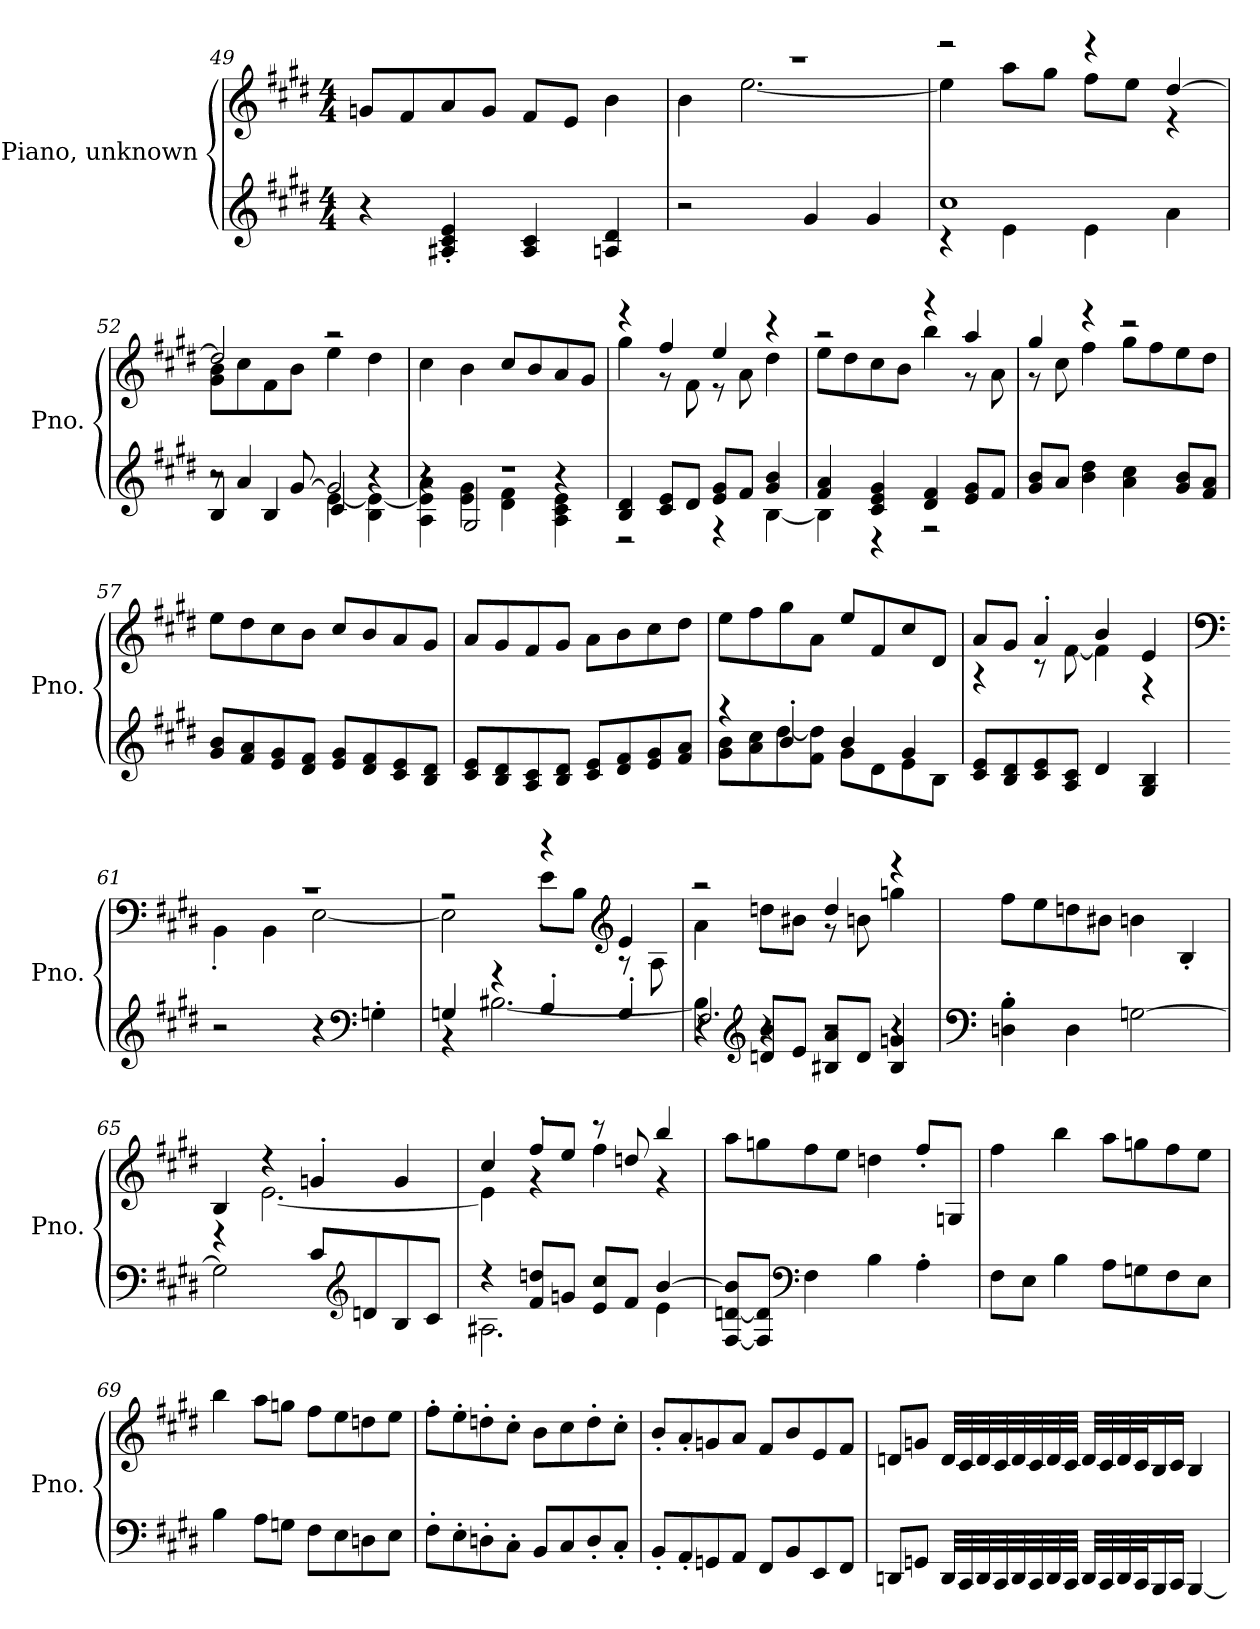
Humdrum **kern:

**kern	**kern
*part1	*part1
*staff2	*staff1
*I"Piano, unknown	*
*I'Pno.	*
*clefG2	*clefG2
*k[f#c#g#d#]	*k[f#c#g#d#]
*M4/4	*M4/4
=49	=49
4r	8gn/L
.	8f#/
4A#X/' 4c#/' 4e/'	8a/
.	8g/J
4A#/ 4c#/	8f#/L
.	8e/J
4An/ 4d#/	4b\
=50	=50
*	*^
2r	1r	4b\
.	.	[2.ee\
4g#/	.	.
4g#/	.	.
=51	=51	=51
*^	*	*
1cc#	4r	2r	4ee\]
.	4e\	.	8aa\L
.	.	.	8gg#\J
.	4e\	4r	8ff#\L
.	.	.	8ee\J
.	4a\	[4dd#/	4r
!!LO:PB:g=z	!!
=52	=52	=52	=52
*	*^	*	*
8r	2r	4B/	2dd#/]	8g#\ 8b\L
4a/	.	.	.	8cc#\
.	.	4B/	.	8f#\
[8g#/	.	.	.	8b\J
2g#/]	[4e\	4c#/	2r	4ee\
.	4B\ 4e\_	4r	.	4dd#\
*	*	*	*v	*v
=53	=53	=53	=53
1r	4A\ 4e\] 4a\	4r	4cc#\
.	4e\ 4g#\	2G#/	4b\
.	4d#\ 4f#\	.	8cc#/L
.	.	.	8b/
.	4A\ 4c#\ 4e\	4r	8a/
.	.	.	8g#/J
*	*v	*v	*
=54	=54	=54
*	*	*^
4B/ 4d#/	2r	4r	4gg#\
8c#/ 8e/L	.	4ff#/	8r
8d#/J	.	.	8f#\
8e/ 8g#/L	4r	4ee/	8r
8f#/J	.	.	8a\
4g#/ 4b/	[4B\	4r	4dd#\
=55	=55	=55	=55
4f#/ 4a/	4B\]	2r	8ee\L
.	.	.	8dd#\
4c#/ 4e/ 4g#/	4r	.	8cc#\
.	.	.	8b\J
4d#/ 4f#/	2r	4r	4bb\
8e/ 8g#/L	.	4aa/	8r
8f#/J	.	.	8a\
*v	*v	*	*
=56	=56	=56
8g#/ 8b/L	4gg#/	8r
8a/J	.	8cc#\
4b\ 4dd#\	4r	4ff#\
4a\ 4cc#\	2r	8gg#\L
.	.	8ff#\
8g#/ 8b/L	.	8ee\
8f#/ 8a/J	.	8dd#\J
*	*v	*v
!!LO:LB:g=z
=57	=57
8g#/ 8b/L	8ee\L
8f#/ 8a/	8dd#\
8e/ 8g#/	8cc#\
8d#/ 8f#/J	8b\J
8e/ 8g#/L	8cc#/L
8d#/ 8f#/	8b/
8c#/ 8e/	8a/
8B/ 8d#/J	8g#/J
=58	=58
8c#/ 8e/L	8a/L
8B/ 8d#/	8g#/
8A/ 8c#/	8f#/
8B/ 8d#/J	8g#/J
8c#/ 8e/L	8a\L
8d#/ 8f#/	8b\
8e/ 8g#/	8cc#\
8f#/ 8a/J	8dd#\J
=59	=59
*^	*
4r	8g#\ 8b\L	8ee\L
.	8a\ 8cc#\	8ff#\
4b'/	[8dd#\	8gg#\
.	8f#\ 8dd#\]J	8a\J
4b/	8g#\L	8ee/L
.	8d#\	8f#/
4g#/	8e\	8cc#/
.	8B\J	8d#/J
*v	*v	*
=60	=60
*	*^
8c#/ 8e/L	8a/L	4r
8B/ 8d#/	8g#/J	.
8c#/ 8e/	4a'/	8r
8A/ 8c#/J	.	[8f#\
4d#/	4b/	4f#\]
4G#/ 4B/	4e/	4r
!!LO:LB:g=z	!!
=61	=61	=61
*	*clefF4	*
2r	1r	4BB'\
.	.	4BB\
4r	.	[2E\
*clefF4	*	*
4Gn'\	.	.
=62	=62	=62
*^	*	*
4Gn/	4r	2r	2E\]
4r	[2.B#X\	.	.
4A'/	.	4r	8e'\L
.	.	.	8B\J
*	*	*clefG2	*
4G'/	.	4e/	8r
.	.	.	8A\
=63	=63	=63	=63
*	*^	*	*
4r	4B#\]	2.F#/	2r	4a\
*clefG2	*	*	*	*
8dn/ 8b/L	4r	.	.	8ddn'\L
8e/J	.	.	.	8b#X\J
8B#X/ 8a/L	2r	.	4dd/	8r
8d/J	.	.	.	8bn\
4B#/ 4gn/	.	4r	4r	4ggn\
*v	*v	*v	*	*
*	*v	*v
=64	=64
*clefF4	*
4Dn\' 4B\'	8ff#\L
.	8ee\
4D\	8ddn\
.	8b#X\J
[2Gn\	4bn\
.	4B'/
!!LO:LB:g=z
=65	=65
*	*^
2G\]	4B/	4r
.	4r	[2.e\
8c#/L	4gn'/	.
*clefG2	*	*
8dn/	.	.
8B/	4g/	.
8c#/J	.	.
=66	=66	=66
*^	*	*
4r	2.A#X\	4cc#/	4e\]
8f#/ 8ddn/L	.	8ff#'/L	4r
8gn/J	.	8ee/J	.
8e/ 8cc#/L	.	8r	4ff#\
8f#/J	.	8ddn/	.
[4b/	4e\	4bb/	4r
*v	*v	*	*
*	*v	*v
=67	=67
[8F#/ [8dn/ 8b/]L	8aa\L
8F#/] 8d/]J	8ggn\
*clefF4	*
4F#\	8ff#\
.	8ee\J
4B\	4ddn\
4A'\	8ff#'/L
.	8Gn/J
=68	=68
8F#\L	4ff#\
8E\J	.
4B\	4bb\
8A\L	8aa\L
8Gn\	8ggn\
8F#\	8ff#\
8E\J	8ee\J
!!LO:LB:g=z
=69	=69
4B\	4bb\
8A\L	8aa\L
8Gn\J	8ggn\J
8F#\L	8ff#\L
8E\	8ee\
8Dn\	8ddn\
8E\J	8ee\J
=70	=70
8F#'\L	8ff#'\L
8E'\	8ee'\
8Dn'\	8ddn'\
8C#'\J	8cc#'\J
8BB/L	8b\L
8C#/	8cc#\
8D'/	8dd'\
8C#'/J	8cc#'\J
=71	=71
8BB'/L	8b'/L
8AA'/	8a'/
8GGn/	8gn/
8AA/J	8a/J
8FF#/L	8f#/L
8BB/	8b/
8EE/	8e/
8FF#/J	8f#/J
!!LO:LB:g=z
=72	=72
8DDn/L	8dn/L
8GGn/J	8gn/J
32DD/LLL	32d/LLL
32CC#/	32c#/
32DD/	32d/
32CC#/	32c#/
32DD/	32d/
32CC#/	32c#/
32DD/	32d/
32CC#/JJJ	32c#/JJJ
32DD/LLL	32d/LLL
32CC#/	32c#/
32DD/	32d/
32CC#/J	32c#/J
16BBB/	16B/
16CC#/JJ	16c#/JJ
[4BBB/	4B/
=	=
*-	*-
